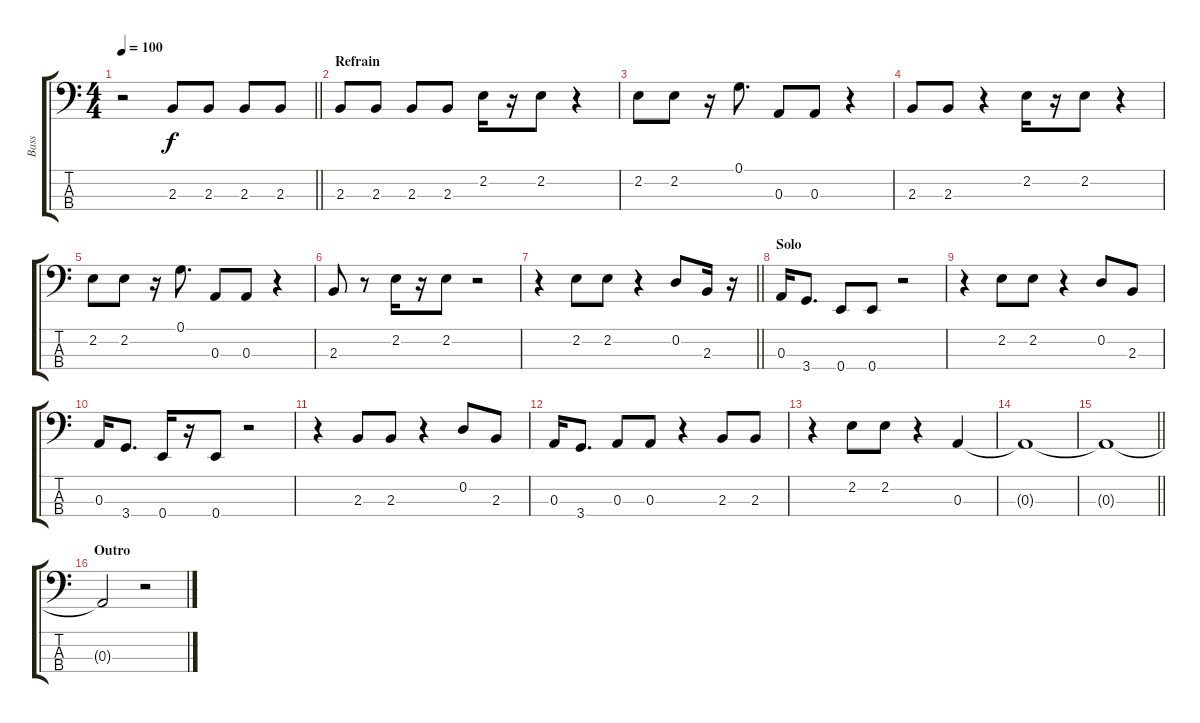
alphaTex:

\track ("Bass" "Bass") {instrument electricbassfinger}
\staff {score tabs}
\tuning (G2 D2 A1 E1) {hide}
\ts (4 4)
\tempo 100
\clef f4
\barLineRight lightlight
\ks c
r.2{dy f} 2.3.8 2.3.8 2.3.8 2.3.8 |
\section ("" "Refrain")
2.3.8 2.3.8 2.3.8 2.3.8 2.2.16 r.16 2.2.8 r.4 |
2.2.8 2.2.8 r.16 0.1.8{d} 0.3.8 0.3.8 r.4 |
2.3.8 2.3.8 r.4 2.2.16 r.16 2.2.8 r.4 |
2.2.8 2.2.8 r.16 0.1.8{d} 0.3.8 0.3.8 r.4 |
2.3.8 r.8 2.2.16 r.16 2.2.8 r.2 |
\barLineRight lightlight
r.4 2.2.8 2.2.8 r.4 0.2.8 2.3.16 r.16 |
\section ("" "Solo")
0.3.16 3.4.8{d} 0.4.8 0.4.8 r.2 |
r.4 2.2.8 2.2.8 r.4 0.2.8 2.3.8 |
0.3.16 3.4.8{d} 0.4.16 r.16 0.4.8 r.2 |
r.4 2.3.8 2.3.8 r.4 0.2.8 2.3.8 |
0.3.16 3.4.8{d} 0.3.8 0.3.8 r.4 2.3.8 2.3.8 |
r.4 2.2.8 2.2.8 r.4 0.3.4 |
0.3{t}.1 |
\barLineRight lightlight
0.3{t}.1 |
\section ("" "Outro")
0.3{t}.2 r.2
